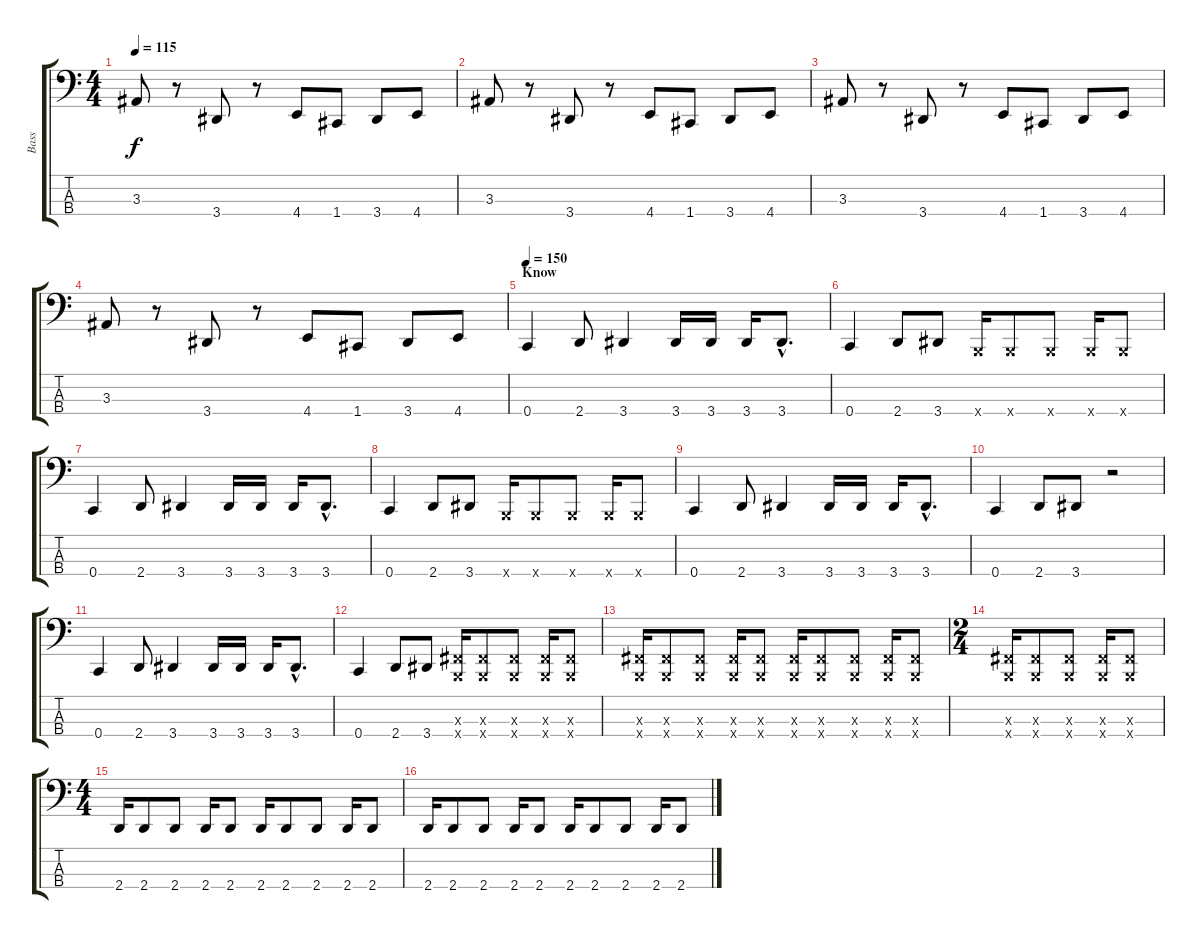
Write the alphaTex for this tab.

\track ("Bass" "Bass") {instrument slapbass2}
\staff {score tabs}
\tuning (F2 C2 G1 C1) {hide}
\ts (4 4)
\tempo 115
\clef f4
\ks c
3.3.8{dy f} r.8 3.4.8 r.8 4.4.8 1.4.8 3.4.8 4.4.8 |
3.3.8 r.8 3.4.8 r.8 4.4.8 1.4.8 3.4.8 4.4.8 |
3.3.8 r.8 3.4.8 r.8 4.4.8 1.4.8 3.4.8 4.4.8 |
3.3.8 r.8 3.4.8 r.8 4.4.8 1.4.8 3.4.8 4.4.8 |
\section ("" "Know")
\tempo 150
0.4.4 2.4.8 3.4.4 3.4.16 3.4.16 3.4.16 3.4{hac}.8{d} |
0.4.4 2.4.8 3.4.8 -1.4{x}.16 -1.4{x}.8 -1.4{x}.8 -1.4{x}.16 -1.4{x}.8 |
0.4.4 2.4.8 3.4.4 3.4.16 3.4.16 3.4.16 3.4{hac}.8{d} |
0.4.4 2.4.8 3.4.8 -1.4{x}.16 -1.4{x}.8 -1.4{x}.8 -1.4{x}.16 -1.4{x}.8 |
0.4.4 2.4.8 3.4.4 3.4.16 3.4.16 3.4.16 3.4{hac}.8{d} |
0.4.4 2.4.8 3.4.8 r.2 |
0.4.4 2.4.8 3.4.4 3.4.16 3.4.16 3.4.16 3.4{hac}.8{d} |
0.4.4 2.4.8 3.4.8 (-1.3{x} -1.4{x}).16 (-1.3{x} -1.4{x}).8 (-1.3{x} -1.4{x}).8 (-1.3{x} -1.4{x}).16 (-1.3{x} -1.4{x}).8 |
(-1.3{x} -1.4{x}).16 (-1.3{x} -1.4{x}).8 (-1.3{x} -1.4{x}).8 (-1.3{x} -1.4{x}).16 (-1.3{x} -1.4{x}).8 (-1.3{x} -1.4{x}).16 (-1.3{x} -1.4{x}).8 (-1.3{x} -1.4{x}).8 (-1.3{x} -1.4{x}).16 (-1.3{x} -1.4{x}).8 |
\ts (2 4)
(-1.3{x} -1.4{x}).16 (-1.3{x} -1.4{x}).8 (-1.3{x} -1.4{x}).8 (-1.3{x} -1.4{x}).16 (-1.3{x} -1.4{x}).8 |
\ts (4 4)
2.4.16 2.4.8 2.4.8 2.4.16 2.4.8 2.4.16 2.4.8 2.4.8 2.4.16 2.4.8 |
2.4.16 2.4.8 2.4.8 2.4.16 2.4.8 2.4.16 2.4.8 2.4.8 2.4.16 2.4.8
